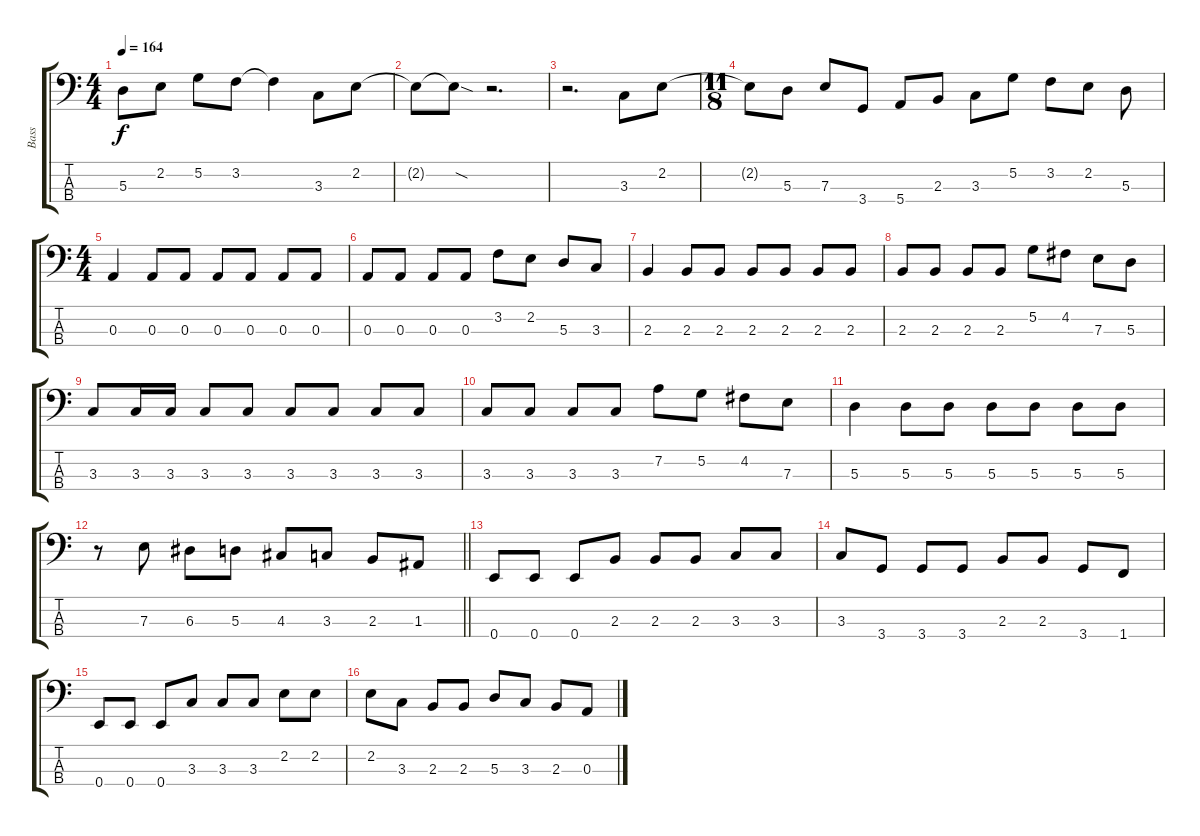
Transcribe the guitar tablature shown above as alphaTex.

\track ("Bass" "Bass") {instrument electricbassfinger}
\staff {score tabs}
\tuning (G2 D2 A1 E1) {hide}
\ts (4 4)
\tempo 164
\clef f4
\ks c
5.3.8{dy f} 2.2.8 5.2.8 3.2.8 3.2{t}.4 3.3.8 2.2.8 |
2.2{t}.8 2.2{sod t}.8 r.2{d} |
r.2{d} 3.3.8 2.2.8 |
\ts (11 8)
2.2{t}.8 5.3.8 7.3.8 3.4.8 5.4.8 2.3.8 3.3.8 5.2.8 3.2.8 2.2.8 5.3.8 |
\ts (4 4)
0.3.4 0.3.8 0.3.8 0.3.8 0.3.8 0.3.8 0.3.8 |
0.3.8 0.3.8 0.3.8 0.3.8 3.2.8 2.2.8 5.3.8 3.3.8 |
2.3.4 2.3.8 2.3.8 2.3.8 2.3.8 2.3.8 2.3.8 |
2.3.8 2.3.8 2.3.8 2.3.8 5.2.8 4.2.8 7.3.8 5.3.8 |
3.3.8 3.3.16 3.3.16 3.3.8 3.3.8 3.3.8 3.3.8 3.3.8 3.3.8 |
3.3.8 3.3.8 3.3.8 3.3.8 7.2.8 5.2.8 4.2.8 7.3.8 |
5.3.4 5.3.8 5.3.8 5.3.8 5.3.8 5.3.8 5.3.8 |
\barLineRight lightlight
r.8 7.3.8 6.3.8 5.3.8 4.3.8 3.3.8 2.3.8 1.3.8 |
0.4.8 0.4.8 0.4.8 2.3.8 2.3.8 2.3.8 3.3.8 3.3.8 |
3.3.8 3.4.8 3.4.8 3.4.8 2.3.8 2.3.8 3.4.8 1.4.8 |
0.4.8 0.4.8 0.4.8 3.3.8 3.3.8 3.3.8 2.2.8 2.2.8 |
2.2.8 3.3.8 2.3.8 2.3.8 5.3.8 3.3.8 2.3.8 0.3.8
